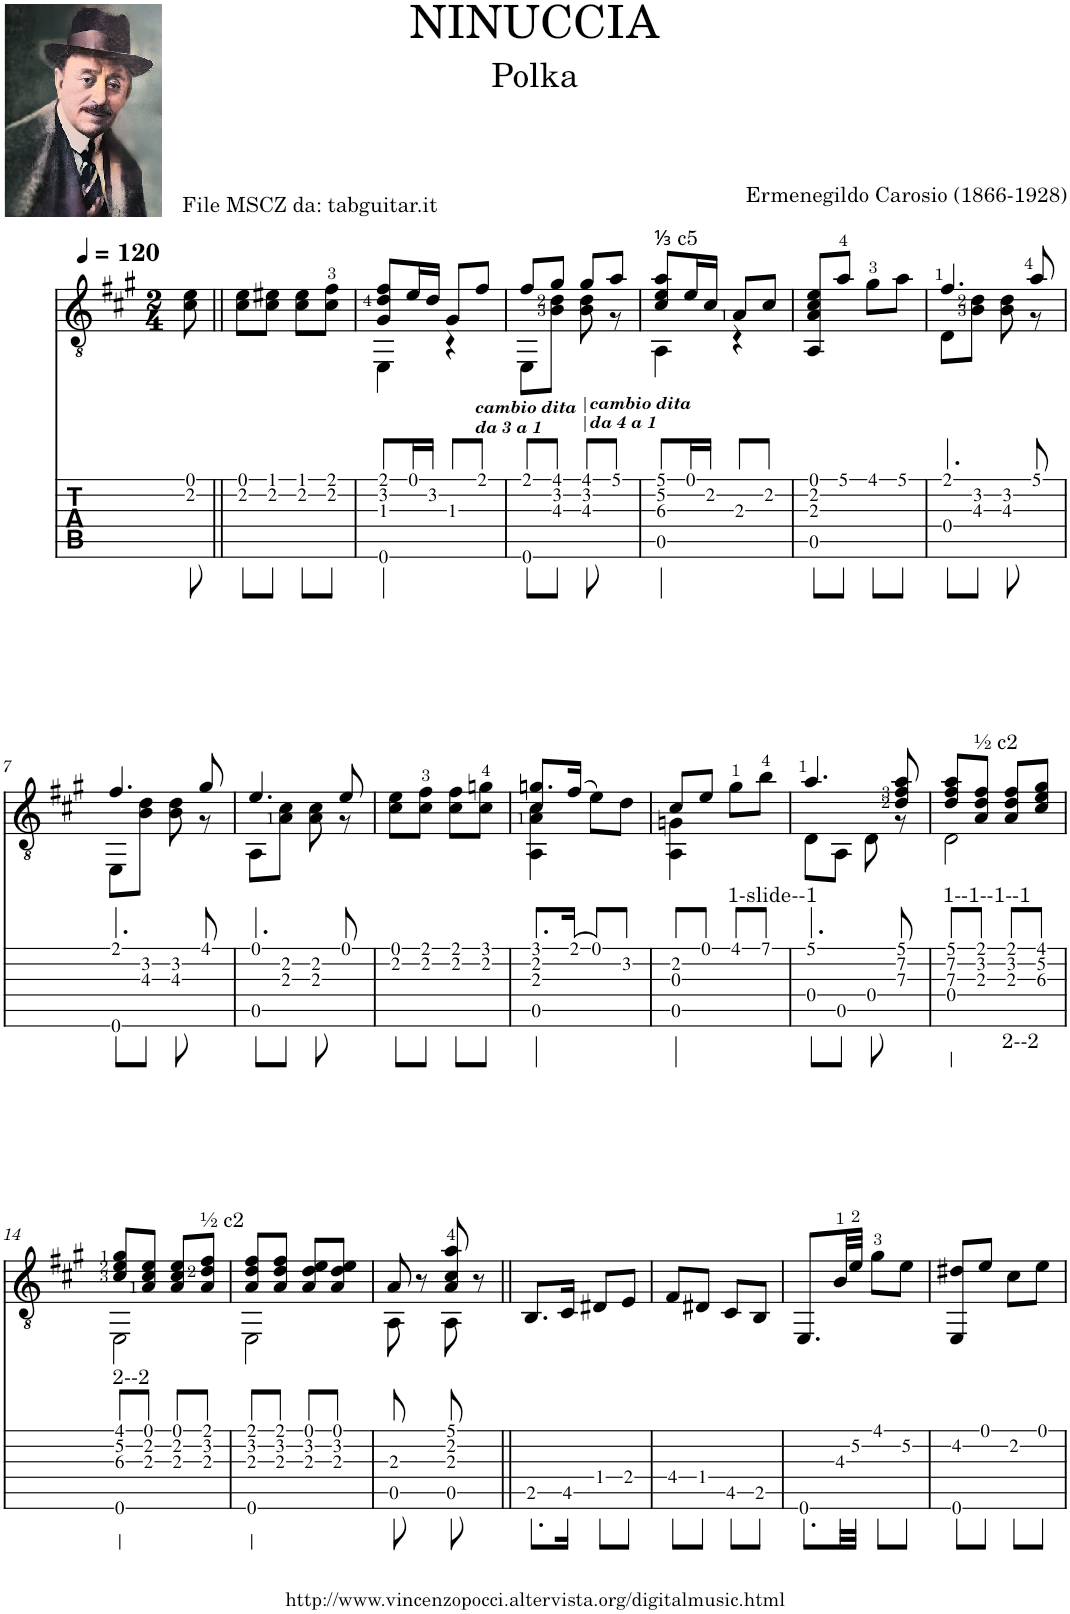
**kern	**kern
*part2	*part1
*staff2	*staff1
*I"Chitarra classica (Intavolatura)	*I"Classical Guitar
*stria6	*
*	*clefGv2
*k[f#c#g#]	*k[f#c#g#]
*M2/4	*M2/4
*MM120	*MM120
=	=
8c#\ 8e\	8c#\ 8e\
=1||	=1||
8c#\ 8e\L	8c#\ 8e\L
8c#\ 8e#X\J	8c#\ 8e#X\J
8c#\ 8e#\L	8c#\ 8e#\L
8c#\ 8f#\J	8c#\ 8f#\J
=2	=2
*^	*^
8G#/ 8d/ 8f#/L	4EE\	8G#/ 8d/ 8f#/L	4EE\
16e/L	.	16e/L	.
16d/JJ	.	16d/JJ	.
8G#/L	4r	8G#/L	4r
!LO:TX:a:Bi:t=cambio dita	!	!	!
!LO:TX:a:t=da 3 a 1	!	!	!
8f#/J	.	8f#/J	.
=3	=3	=3	=3
8f#/L	8EE\L	8f#/L	8EE\L
8g#/J	8B\ 8d\J	8g#/J	8B\ 8d\J
!LO:TX:a:Bi:t=|cambio dita	!	!	!
!LO:TX:a:t=|da 4 a 1	!	!	!
8g#/L	8B\ 8d\	8g#/L	8B\ 8d\
8a/J	8r	8a/J	8r
=4	=4	=4	=4
!	!	!LO:TX:a:t=⅓ c5	!
8c#/ 8e/ 8a/L	4AA\	8c#/ 8e/ 8a/L	4AA\
16e/L	.	16e/L	.
16c#/JJ	.	16c#/JJ	.
8A/L	4r	8A/L	4r
8c#/J	.	8c#/J	.
*v	*v	*	*
*	*v	*v
=5	=5
8AA\ 8A\ 8c#\ 8e\L	8AA/ 8A/ 8c#/ 8e/L
8a\J	8a/J
8g#\L	8g#\L
8a\J	8a\J
=6	=6
*^	*^
4.f#/	8D\L	4.f#/	8D\L
.	8B\ 8d\J	.	8B\ 8d\J
.	8B\ 8d\	.	8B\ 8d\
8a/	8r	8a/	8r
!!LO:LB:g=z	!!
=7	=7	=7	=7
4.f#/	8EE\L	4.f#/	8EE\L
.	8B\ 8d\J	.	8B\ 8d\J
.	8B\ 8d\	.	8B\ 8d\
8g#/	8r	8g#/	8r
=8	=8	=8	=8
4.e/	8AA\L	4.e/	8AA\L
.	8A\ 8c#\J	.	8A\ 8c#\J
.	8A\ 8c#\	.	8A\ 8c#\
8e/	8r	8e/	8r
*v	*v	*	*
*	*v	*v
=9	=9
8c#\ 8e\L	8c#\ 8e\L
8c#\ 8f#\J	8c#\ 8f#\J
8c#\ 8f#\L	8c#\ 8f#\L
8c#\ 8gn\J	8c#\ 8gn\J
=10	=10
*^	*^
8.c#/ 8.gn/L	4AA\ 4c#\ 4A\	8.c#/ 8.gn/L	4AA\ 4A\ 4c#\
(16f#/Jk	.	(16f#/Jk	.
8e/L)	4ryy	8e\L)	4ryy
8d/J	.	8d\J	.
=11	=11	=11	=11
8c#/L	4AA\ 4Gn\	8c#/L	4AA\ 4Gn\
8e/J	.	8e/J	.
!LO:TX:a:t=1-slide--1	!	!	!
8g#/L	4ryy	8g#\L	4ryy
8b/J	.	8b\J	.
=12	=12	=12	=12
4.a/	8D\L	4.a/	8D\L
.	8AA\J	.	8AA\J
.	8D\	.	8D\
8d/ 8f#/ 8a/	8r	8d/ 8f#/ 8a/	8r
=13	=13	=13	=13
!LO:TX:a:t=1--1--1--1	!	!	!
8d/ 8f#/ 8a/L	2D\	8d/ 8f#/ 8a/L	2D\
!	!	!LO:TX:a:t=½ c2	!
8A/ 8d/ 8f#/J	.	8A/ 8d/ 8f#/J	.
!LO:TX:b:t=2--2	!	!	!
8A/ 8d/ 8f#/L	.	8A/ 8d/ 8f#/L	.
8c#/ 8e/ 8g#/J	.	8c#/ 8e/ 8g#/J	.
!!LO:LB:g=z	!!
=14	=14	=14	=14
!LO:TX:a:t=2--2	!	!	!
8c#/ 8e/ 8g#/L	2EE\	8c#/ 8e/ 8g#/L	2EE\
8A/ 8c#/ 8e/J	.	8A/ 8c#/ 8e/J	.
8A/ 8c#/ 8e/L	.	8A/ 8c#/ 8e/L	.
!	!	!LO:TX:a:t=½ c2	!
8A/ 8d/ 8f#/J	.	8A/ 8d/ 8f#/J	.
=15	=15	=15	=15
8A/ 8d/ 8f#/L	2EE\	8A/ 8d/ 8f#/L	2EE\
8A/ 8d/ 8f#/J	.	8A/ 8d/ 8f#/J	.
8A/ 8d/ 8e/L	.	8A/ 8d/ 8e/L	.
8A/ 8d/ 8e/J	.	8A/ 8d/ 8e/J	.
=16	=16	=16	=16
8A/	8AA\	8A/	8AA\
8r	8ryy	8r	8ryy
8A/ 8c#/ 8a/	8AA\	8A/ 8c#/ 8a/	8AA\
8r	8ryy	8r	8ryy
*v	*v	*	*
*	*v	*v
=17||	=17||
8.BB\L	8.BB/L
16C#\Jk	16C#/Jk
8D#X\L	8D#X/L
8E\J	8E/J
=18	=18
8F#\L	8F#/L
8D#X\J	8D#X/J
8C#\L	8C#/L
8BB\J	8BB/J
=19	=19
8.EE\L	8.EE/L
32B\LL	32B/LL
32e\JJJ	32e/JJJ
8g#\L	8g#\L
8e\J	8e\J
=20	=20
8EE\ 8d#X\L	8EE/ 8d#X/L
8e\J	8e/J
8c#\L	8c#\L
8e\J	8e\J
=	=
*-	*-
